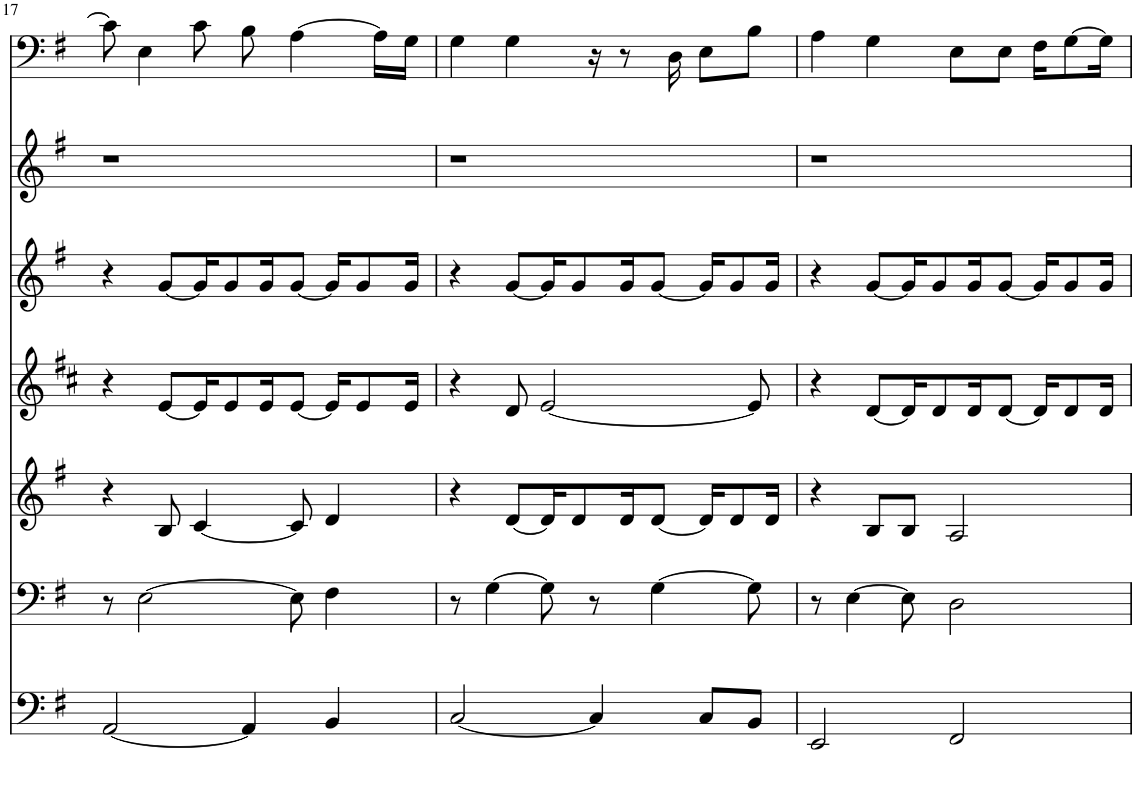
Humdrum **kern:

**kern	**kern	**kern	**kern	**kern	**kern	**kern
*part7	*part6	*part5	*part4	*part3	*part2	*part1
*staff7	*staff6	*staff5	*staff4	*staff3	*staff2	*staff1
*I"Piano	*I"Piano	*I"Piano	*I"Piano	*I"Piano	*I"Piano	*I"Piano
*I'Pno	*I'Pno	*I'Pno	*I'Pno	*I'Pno	*I'Pno	*I'Pno
!!LO:PB:g=z
*clefF4	*clefF4	*clefG2	*clefG2	*clefG2	*clefG2	*clefF4
*k[f#]	*k[f#]	*k[f#]	*k[f#c#]	*k[f#]	*k[f#]	*k[f#]
*M4/4	*M4/4	*M4/4	*M4/4	*M4/4	*M4/4	*M4/4
=17	=17	=17	=17	=17	=17	=17
[2AA/	8r	4r	4r	4r	1r	8c\]
.	[2E\	.	.	.	.	4E\
.	.	8B/	[8e/L	[8g/L	.	.
.	.	[4c/	16e/K]	16g/K]	.	8c\
.	.	.	8e/	8g/	.	.
4AA/]	.	.	.	.	.	8B\
.	.	.	16e/K	16g/K	.	.
.	8E\]	8c/]	[8e/J	[8g/J	.	[4A\
4BB/	4F#\	4d/	16e/KL]	16g/KL]	.	.
.	.	.	8e/	8g/	.	.
.	.	.	.	.	.	16A\LL]
.	.	.	16e/Jk	16g/Jk	.	16G\JJ
=18	=18	=18	=18	=18	=18	=18
[2C/	8r	4r	4r	4r	1r	4G\
.	[4G\	.	.	.	.	.
.	.	[8d/L	8d/	[8g/L	.	4G\
.	8G\]	16d/K]	[2e/	16g/K]	.	.
.	.	8d/	.	8g/	.	.
4C/]	8r	.	.	.	.	16r
.	.	16d/K	.	16g/K	.	8r
.	[4G\	[8d/J	.	[8g/J	.	.
.	.	.	.	.	.	16D\
8C/L	.	16d/KL]	.	16g/KL]	.	8E\L
.	.	8d/	.	8g/	.	.
8BB/J	8G\]	.	8e/]	.	.	8B\J
.	.	16d/Jk	.	16g/Jk	.	.
=19	=19	=19	=19	=19	=19	=19
2EE/	8r	4r	4r	4r	1r	4A\
.	[4E\	.	.	.	.	.
.	.	8B/L	[8d/L	[8g/L	.	4G\
.	8E\]	8B/J	16d/K]	16g/K]	.	.
.	.	.	8d/	8g/	.	.
2FF#/	2D\	2A/	.	.	.	8E\L
.	.	.	16d/K	16g/K	.	.
.	.	.	[8d/J	[8g/J	.	8E\J
.	.	.	16d/KL]	16g/KL]	.	16F#\KL
.	.	.	8d/	8g/	.	[8G\
.	.	.	16d/Jk	16g/Jk	.	16G\Jk]
=	=	=	=	=	=	=
*-	*-	*-	*-	*-	*-	*-
